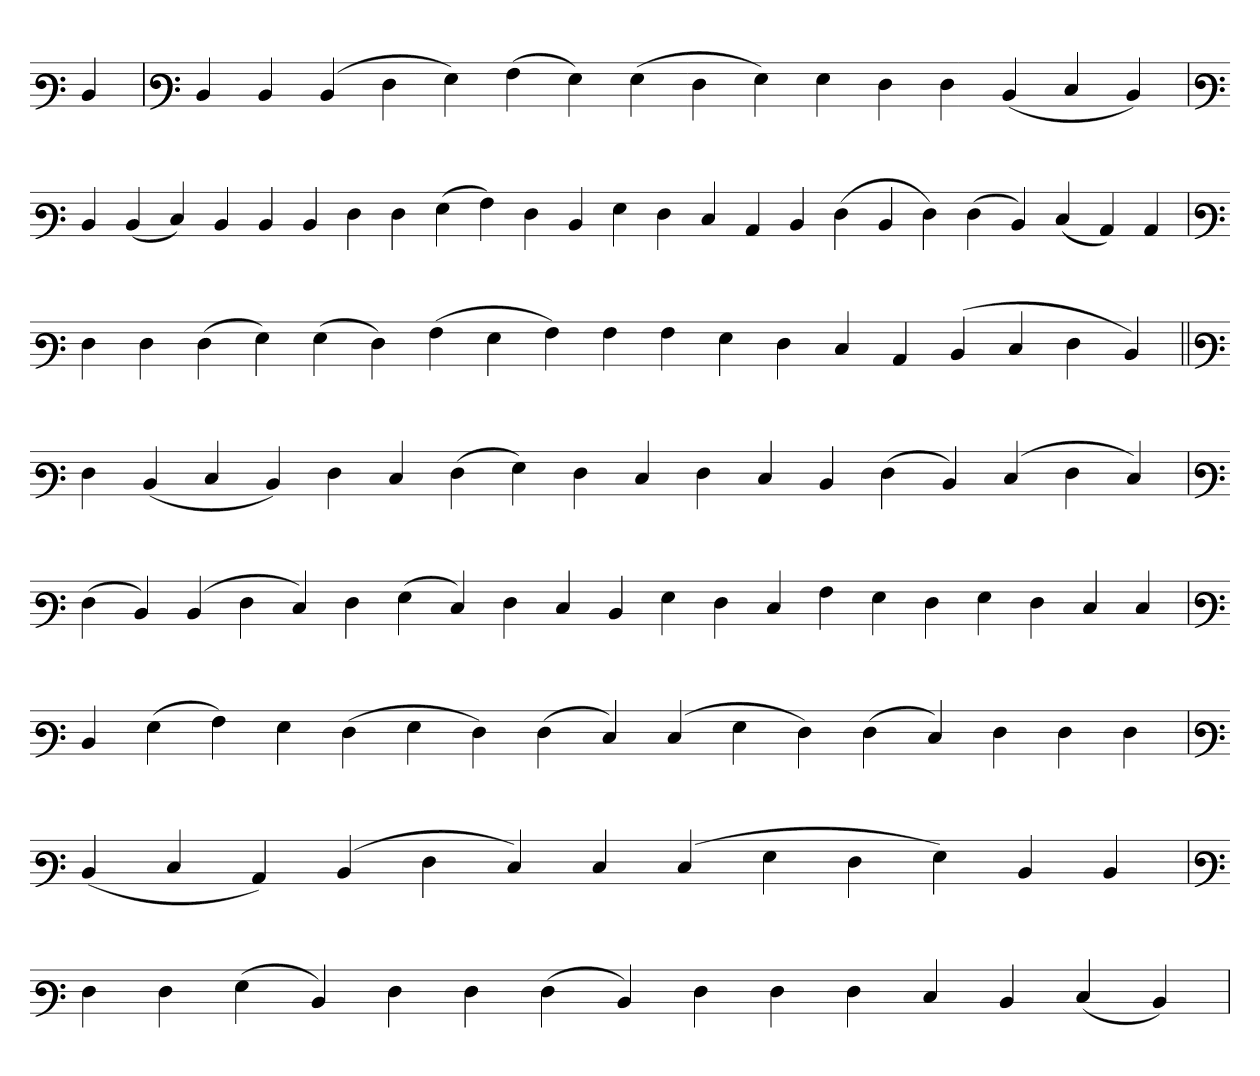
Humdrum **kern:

**kern
*part1
*staff1
*clefF3
=
4D
=
*clefF3
4D
4D
(4D
4F
4G)
(4A
4G)
(4G
4F
4G)
4G
4F
4F
(4D
4E
4D)
=`
*clefF3
4D
(4D
4E)
4D
4D
4D
4F
4F
(4G
4A)
4F
4D
4G
4F
4E
4C
4D
(4F
4D
4F)
(4F
4D)
(4E
4C)
4C
='
*clefF3
4F
4F
(4F
4G)
(4G
4F)
(4A
4G
4A)
4A
4A
4G
4F
4E
4C
(4D
4E
4F
4D)
=||
*clefF3
4F
(4D
4E
4D)
4F
4E
(4F
4G)
4F
4E
4F
4E
4D
(4F
4D)
(4E
4F
4E)
='
*clefF3
(4F
4D)
(4D
4F
4E)
4F
(4G
4E)
4F
4E
4D
4G
4F
4E
4A
4G
4F
4G
4F
4E
4E
=
*clefF3
4D
(4G
4A)
4G
(4F
4G
4F)
(4F
4E)
(4E
4G
4F)
(4F
4E)
4F
4F
4F
='
*clefF3
(4D
4E
4C)
(4D
4F
4E)
4E
(4E
4G
4F
4G)
4D
4D
=`
*clefF3
4F
4F
(4G
4D)
4F
4F
(4F
4D)
4F
4F
4F
4E
4D
(4E
4D)
=`
*-
